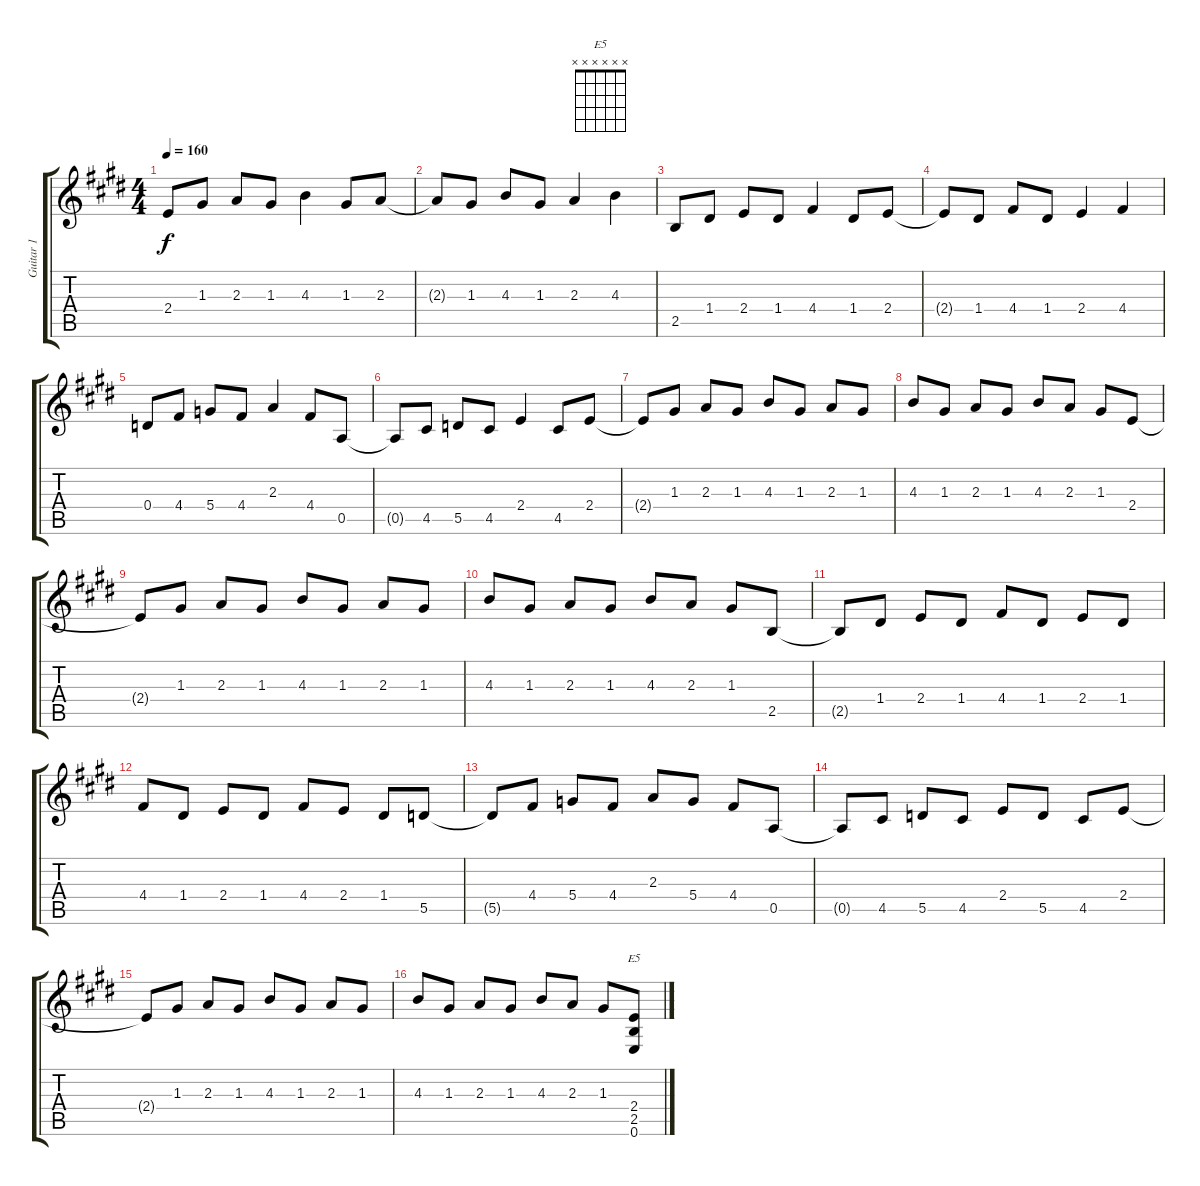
\track ("Guitar 1" "Guitar 1") {instrument distortionguitar}
\staff {score tabs}
\tuning (E4 B3 G3 D3 A2 E2) {hide}
\chord ("E5" x x x x x x)
\ts (4 4)
\tempo 160
\clef g2
\ks e
2.4.8{dy f instrument distortionguitar} 1.3.8 2.3.8 1.3.8 4.3.4 1.3.8 2.3.8 |
2.3{t}.8 1.3.8 4.3.8 1.3.8 2.3.4 4.3.4 |
2.5.8 1.4.8 2.4.8 1.4.8 4.4.4 1.4.8 2.4.8 |
2.4{t}.8 1.4.8 4.4.8 1.4.8 2.4.4 4.4.4 |
0.4.8 4.4.8 5.4.8 4.4.8 2.3.4 4.4.8 0.5.8 |
0.5{t}.8 4.5.8 5.5.8 4.5.8 2.4.4 4.5.8 2.4.8 |
2.4{t}.8 1.3.8 2.3.8 1.3.8 4.3.8 1.3.8 2.3.8 1.3.8 |
4.3.8 1.3.8 2.3.8 1.3.8 4.3.8 2.3.8 1.3.8 2.4.8 |
2.4{t}.8 1.3.8 2.3.8 1.3.8 4.3.8 1.3.8 2.3.8 1.3.8 |
4.3.8 1.3.8 2.3.8 1.3.8 4.3.8 2.3.8 1.3.8 2.5.8 |
2.5{t}.8 1.4.8 2.4.8 1.4.8 4.4.8 1.4.8 2.4.8 1.4.8 |
4.4.8 1.4.8 2.4.8 1.4.8 4.4.8 2.4.8 1.4.8 5.5.8 |
5.5{t}.8 4.4.8 5.4.8 4.4.8 2.3.8 5.4.8 4.4.8 0.5.8 |
0.5{t}.8 4.5.8 5.5.8 4.5.8 2.4.8 5.5.8 4.5.8 2.4.8 |
2.4{t}.8 1.3.8 2.3.8 1.3.8 4.3.8 1.3.8 2.3.8 1.3.8 |
4.3.8 1.3.8 2.3.8 1.3.8 4.3.8 2.3.8 1.3.8 (2.4 2.5 0.6).8{ch "E5"}
